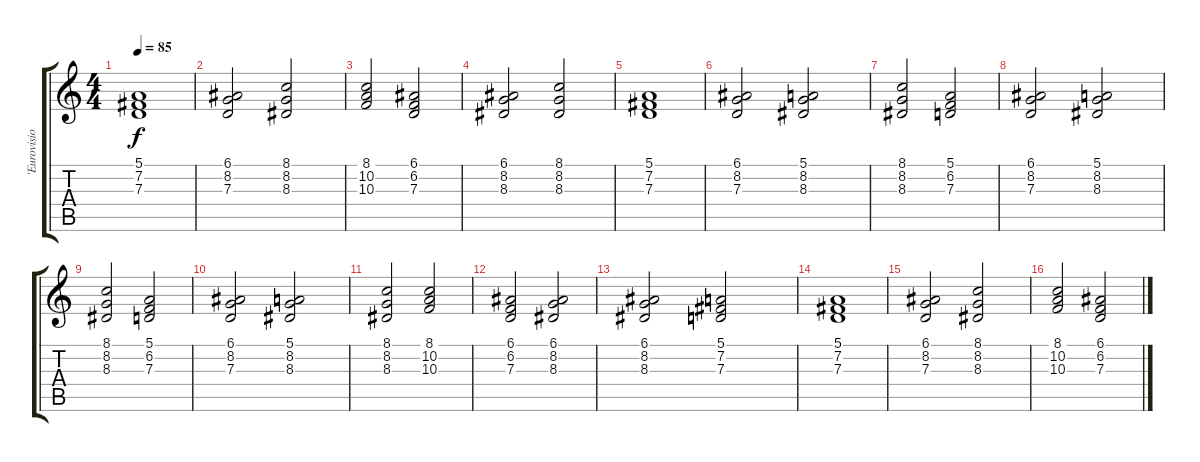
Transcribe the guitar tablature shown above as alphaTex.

\track ("'Eurovision Song Contest 2006'" "'Eurovisio") {instrument pad8sweep}
\staff {score tabs}
\tuning (E4 B3 G3 D3 A2 E2) {hide}
\ts (4 4)
\tempo 85
\clef g2
\ks c
(5.1 7.2 7.3).1{dy f} |
(6.1 8.2 7.3).2 (8.1 8.2 8.3).2 |
(8.1 10.2 10.3).2 (6.1 6.2 7.3).2 |
(6.1 8.2 8.3).2 (8.1 8.2 8.3).2 |
(5.1 7.2 7.3).1 |
(6.1 8.2 7.3).2 (5.1 8.2 8.3).2 |
(8.1 8.2 8.3).2 (5.1 6.2 7.3).2 |
(6.1 8.2 7.3).2 (5.1 8.2 8.3).2 |
(8.1 8.2 8.3).2 (5.1 6.2 7.3).2 |
(6.1 8.2 7.3).2 (5.1 8.2 8.3).2 |
(8.1 8.2 8.3).2 (8.1 10.2 10.3).2 |
(6.1 6.2 7.3).2 (6.1 8.2 8.3).2 |
(6.1 8.2 8.3).2 (5.1 7.2 7.3).2 |
(5.1 7.2 7.3).1 |
(6.1 8.2 7.3).2 (8.1 8.2 8.3).2 |
(8.1 10.2 10.3).2 (6.1 6.2 7.3).2
